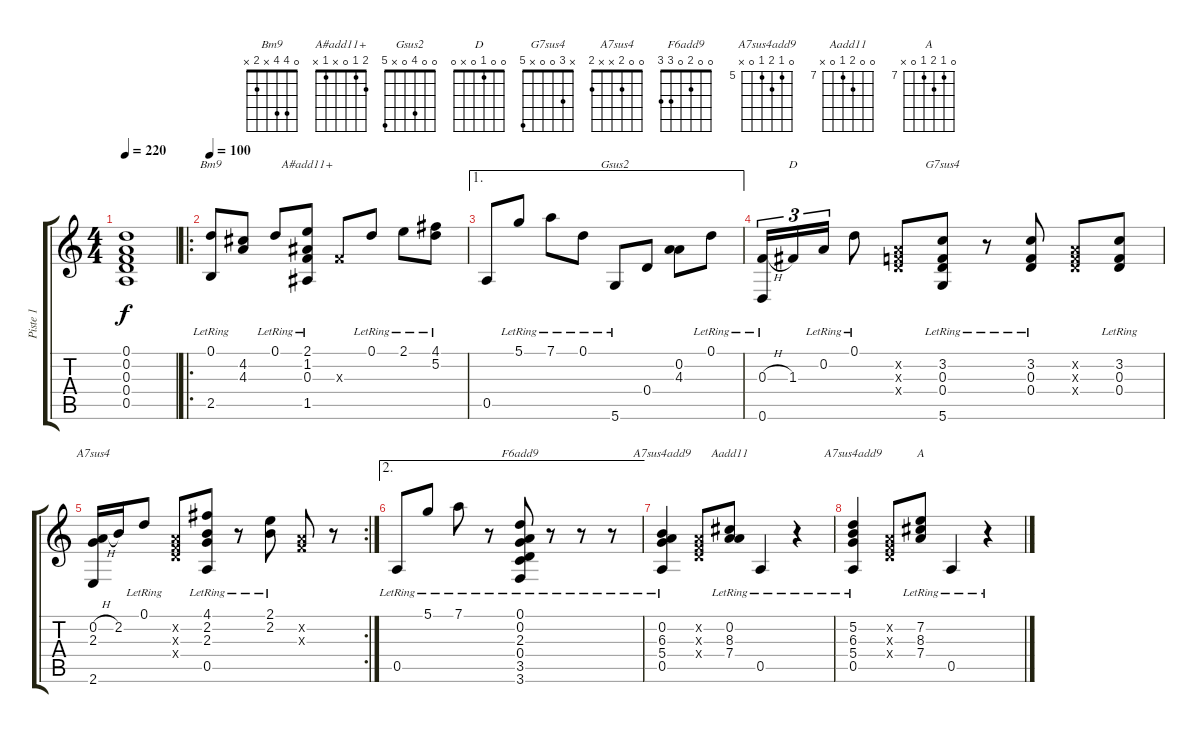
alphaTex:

\track ("Piste 1" "Piste 1") {instrument acousticguitarnylon}
\staff {score tabs}
\tuning (D4 A3 F3 D3 A2 D2) {hide}
\chord ("Bm9" 0 4 4 x 2 x)
\chord ("A#add11+" 2 1 0 x 1 x)
\chord ("Gsus2" 0 0 4 0 x 5)
\chord ("D" 0 0 1 0 x 0)
\chord ("G7sus4" x 3 0 0 x 5)
\chord ("A7sus4" 0 0 2 x x 2)
\chord ("F6add9" 0 0 2 0 3 3)
\chord ("A7sus4add9" 0 0 6 5 0 x) {firstfret 5}
\chord ("Aadd11" 0 0 8 7 0 x) {firstfret 7}
\chord ("A7sus4add9" 0 5 6 5 0 x) {firstfret 5}
\chord ("A" 0 7 8 7 0 x) {firstfret 7}
\ts (4 4)
\tempo 220
\clef g2
\ks c
(0.1 0.2 0.3 0.4 0.5).1{dy f} |
\ro
\tempo 100
(0.1{lr} 2.5).8{ch "Bm9"} (4.2 4.3).8 0.1{lr}.8 (2.1 1.2{lr} 0.3{lr} 1.5{lr}).8{ch "A#add11+"} 0.3{x}.8 0.1{lr}.8 2.1{lr}.8 (4.1{lr} 5.2).8 |
\ae 1
0.5.8 5.1{lr}.8 7.1{lr}.8 0.1{lr}.8 5.6{lr}.8{ch "Gsus2"} 0.4.8 (0.2 4.3).8 0.1{lr}.8 |
(0.3{h} 0.6{lr}).16{tu (3 2)} 1.3.16{tu (3 2) ch "D"} 0.2{lr}.16{tu (3 2)} 0.1{lr}.8 (0.2{x} 0.3{x} 0.4{x}).8 (3.2{lr} 0.3{lr} 0.4{lr} 5.6{lr}).8{ch "G7sus4"} r.8 (3.2{lr} 0.3{lr} 0.4{lr}).8 (0.2{x} 0.3{x} 0.4{x}).8 (3.2{lr} 0.3{lr} 0.4{lr}).8 |
\rc 2
(0.2{h} 2.3 2.6).16{ch "A7sus4"} 2.2.16 0.1{lr}.8 (0.2{x} 0.3{x} 0.4{x}).8 (4.1{lr} 2.2{lr} 2.3{lr} 0.5{lr}).8 r.8 (2.1{lr} 2.2{lr}).8 (0.2{x} 0.3{x}).8 r.8 |
\ae 2
0.5{lr}.8 5.1{lr}.8 7.1{lr}.8 r.8 (0.1 0.2 2.3 0.4 3.5 3.6{lr}).8{ch "F6add9"} r.8 r.8 r.8 |
(0.2{lr} 6.3{lr} 5.4{lr} 0.5{lr}).4{ch "A7sus4add9"} (0.2{x} 0.3{x} 0.4{x}).8 (0.2{lr} 8.3{lr} 7.4{lr}).8{ch "Aadd11"} 0.5{lr}.4 r.4 |
(5.2{lr} 6.3{lr} 5.4{lr} 0.5{lr}).4{ch "A7sus4add9"} (0.2{x} 0.3{x} 0.4{x}).8 (7.2{lr} 8.3{lr} 7.4{lr}).8{ch "A"} 0.5{lr}.4 r.4
